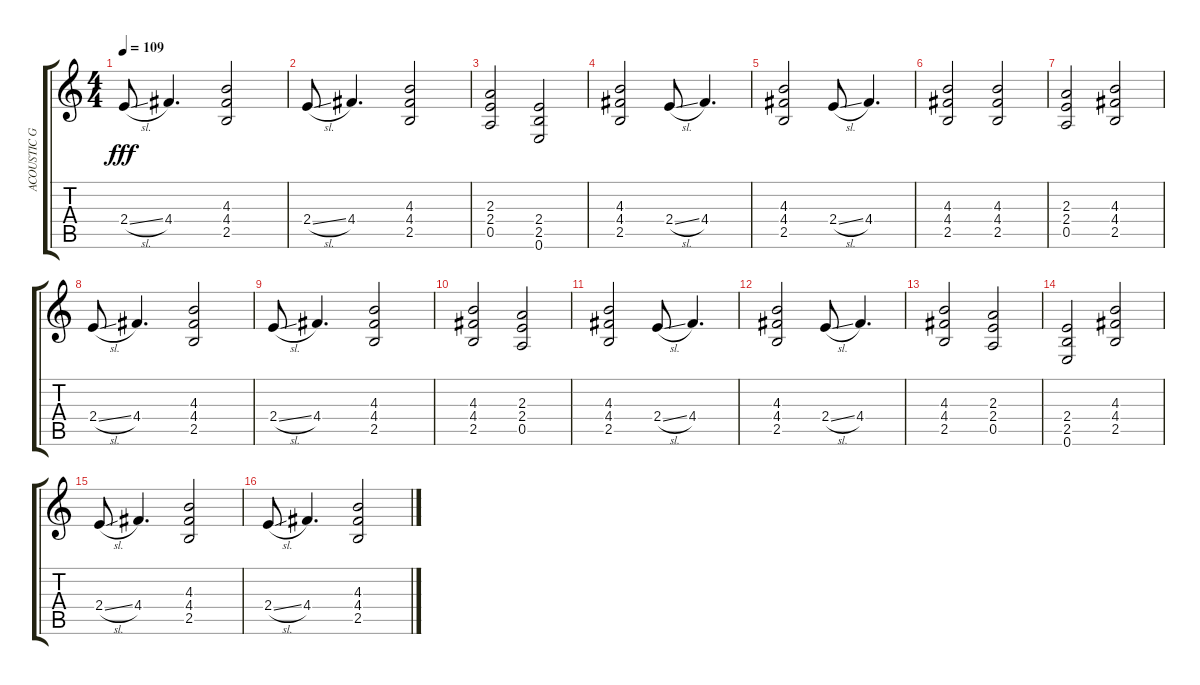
\track ("ACOUSTIC GUITAR II" "ACOUSTIC G") {instrument acousticguitarnylon}
\staff {score tabs}
\tuning (E4 B3 G3 D3 A2 E2) {hide}
\ts (4 4)
\tempo 109
\clef g2
\ks c
2.4{sl}.8{dy fff} 4.4.4{d} (4.3 4.4 2.5).2 |
2.4{sl}.8 4.4.4{d} (4.3 4.4 2.5).2 |
(2.3 2.4 0.5).2 (2.4 2.5 0.6).2 |
(4.3 4.4 2.5).2 2.4{sl}.8 4.4.4{d} |
(4.3 4.4 2.5).2 2.4{sl}.8 4.4.4{d} |
(4.3 4.4 2.5).2 (4.3 4.4 2.5).2 |
(2.3 2.4 0.5).2 (4.3 4.4 2.5).2 |
2.4{sl}.8 4.4.4{d} (4.3 4.4 2.5).2 |
2.4{sl}.8 4.4.4{d} (4.3 4.4 2.5).2 |
(4.3 4.4 2.5).2 (2.3 2.4 0.5).2 |
(4.3 4.4 2.5).2 2.4{sl}.8 4.4.4{d} |
(4.3 4.4 2.5).2 2.4{sl}.8 4.4.4{d} |
(4.3 4.4 2.5).2 (2.3 2.4 0.5).2 |
(2.4 2.5 0.6).2 (4.3 4.4 2.5).2 |
2.4{sl}.8 4.4.4{d} (4.3 4.4 2.5).2 |
2.4{sl}.8 4.4.4{d} (4.3 4.4 2.5).2
